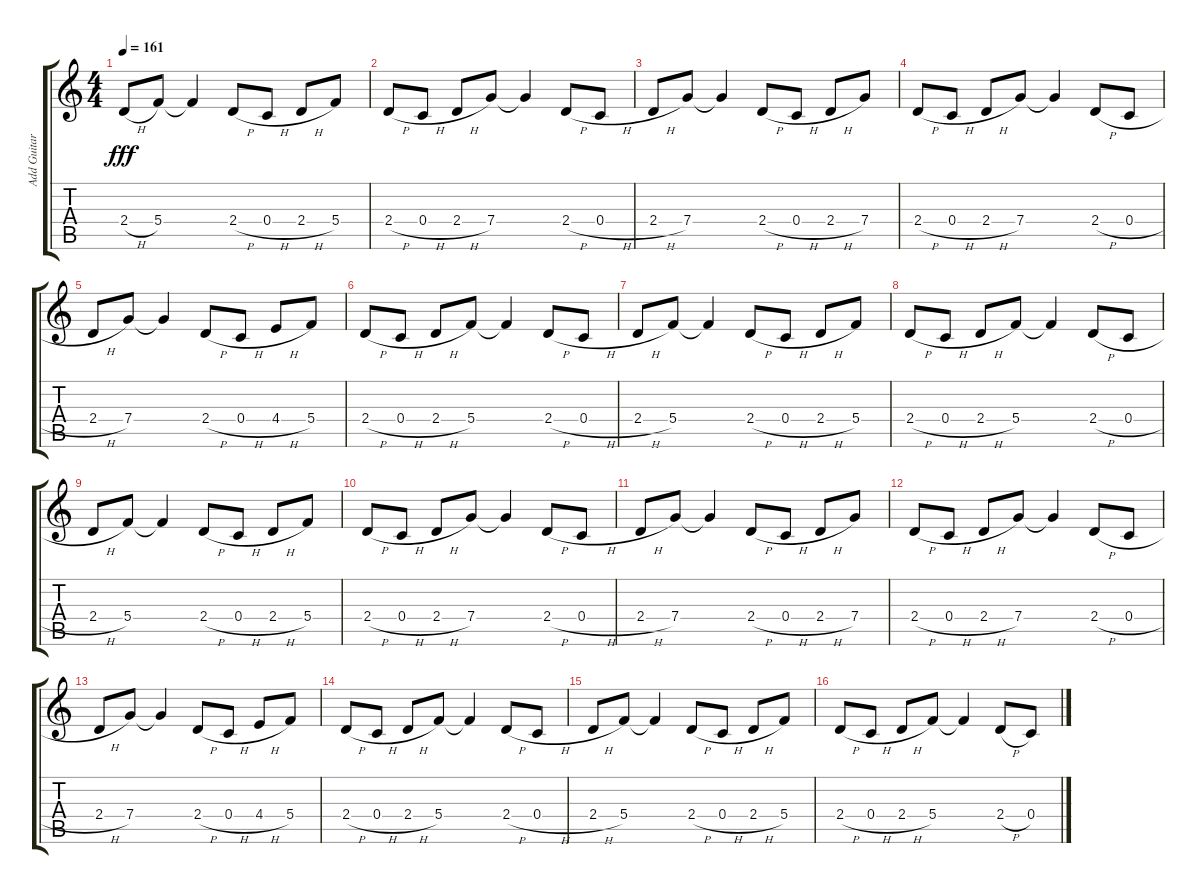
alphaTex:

\track ("Add Guitar" "Add Guitar") {instrument electricguitarclean}
\staff {score tabs}
\tuning (D4 A3 F3 C3 G2 D2) {hide}
\ts (4 4)
\tempo 161
\clef g2
\ks c
2.4{h}.8{dy fff} 5.4.8 5.4{t}.4 2.4{h}.8 0.4{h}.8 2.4{h}.8 5.4.8 |
2.4{h}.8 0.4{h}.8 2.4{h}.8 7.4.8 7.4{t}.4 2.4{h}.8 0.4{h}.8 |
2.4{h}.8 7.4.8 7.4{t}.4 2.4{h}.8 0.4{h}.8 2.4{h}.8 7.4.8 |
2.4{h}.8 0.4{h}.8 2.4{h}.8 7.4.8 7.4{t}.4 2.4{h}.8 0.4{h}.8 |
2.4{h}.8 7.4.8 7.4{t}.4 2.4{h}.8 0.4{h}.8 4.4{h}.8 5.4.8 |
2.4{h}.8{instrument overdrivenguitar} 0.4{h}.8 2.4{h}.8 5.4.8 5.4{t}.4 2.4{h}.8 0.4{h}.8 |
2.4{h}.8 5.4.8 5.4{t}.4 2.4{h}.8 0.4{h}.8 2.4{h}.8 5.4.8 |
2.4{h}.8 0.4{h}.8 2.4{h}.8 5.4.8 5.4{t}.4 2.4{h}.8 0.4{h}.8 |
2.4{h}.8 5.4.8 5.4{t}.4 2.4{h}.8 0.4{h}.8 2.4{h}.8 5.4.8 |
2.4{h}.8 0.4{h}.8 2.4{h}.8 7.4.8 7.4{t}.4 2.4{h}.8 0.4{h}.8 |
2.4{h}.8 7.4.8 7.4{t}.4 2.4{h}.8 0.4{h}.8 2.4{h}.8 7.4.8 |
2.4{h}.8 0.4{h}.8 2.4{h}.8 7.4.8 7.4{t}.4 2.4{h}.8 0.4{h}.8 |
2.4{h}.8 7.4.8 7.4{t}.4 2.4{h}.8 0.4{h}.8 4.4{h}.8 5.4.8 |
2.4{h}.8{instrument overdrivenguitar} 0.4{h}.8 2.4{h}.8 5.4.8 5.4{t}.4 2.4{h}.8 0.4{h}.8 |
2.4{h}.8 5.4.8 5.4{t}.4 2.4{h}.8 0.4{h}.8 2.4{h}.8 5.4.8 |
2.4{h}.8 0.4{h}.8 2.4{h}.8 5.4.8 5.4{t}.4 2.4{h}.8 0.4{h}.8
